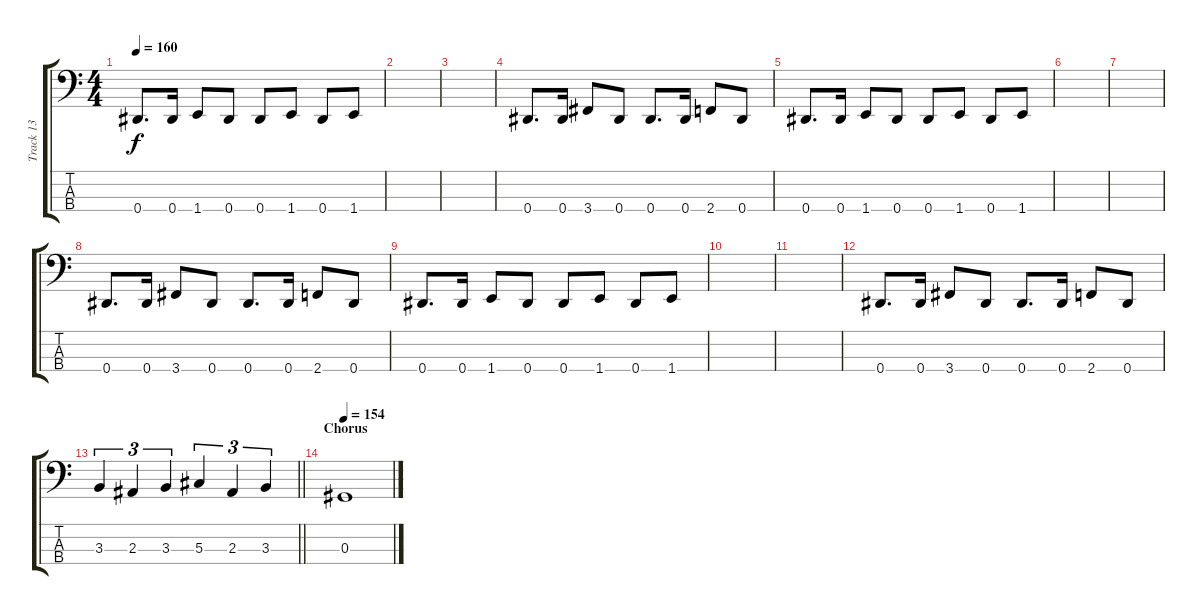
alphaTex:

\track ("Track 13" "Track 13") {instrument electricbasspick}
\staff {score tabs}
\tuning (Gb2 Db2 Ab1 Eb1) {hide}
\ts (4 4)
\tempo 160
\clef f4
\ks c
0.4.8{d dy f} 0.4.16 1.4.8 0.4.8 0.4.8 1.4.8 0.4.8 1.4.8 |
|
|
0.4.8{d} 0.4.16 3.4.8 0.4.8 0.4.8{d} 0.4.16 2.4.8 0.4.8 |
0.4.8{d} 0.4.16 1.4.8 0.4.8 0.4.8 1.4.8 0.4.8 1.4.8 |
|
|
0.4.8{d} 0.4.16 3.4.8 0.4.8 0.4.8{d} 0.4.16 2.4.8 0.4.8 |
0.4.8{d} 0.4.16 1.4.8 0.4.8 0.4.8 1.4.8 0.4.8 1.4.8 |
|
|
0.4.8{d} 0.4.16 3.4.8 0.4.8 0.4.8{d} 0.4.16 2.4.8 0.4.8 |
\barLineRight lightlight
3.3.4{tu (3 2)} 2.3.4{tu (3 2)} 3.3.4{tu (3 2)} 5.3.4{tu (3 2)} 2.3.4{tu (3 2)} 3.3.4{tu (3 2)} |
\section ("" "Chorus")
\tempo 154
0.3.1
